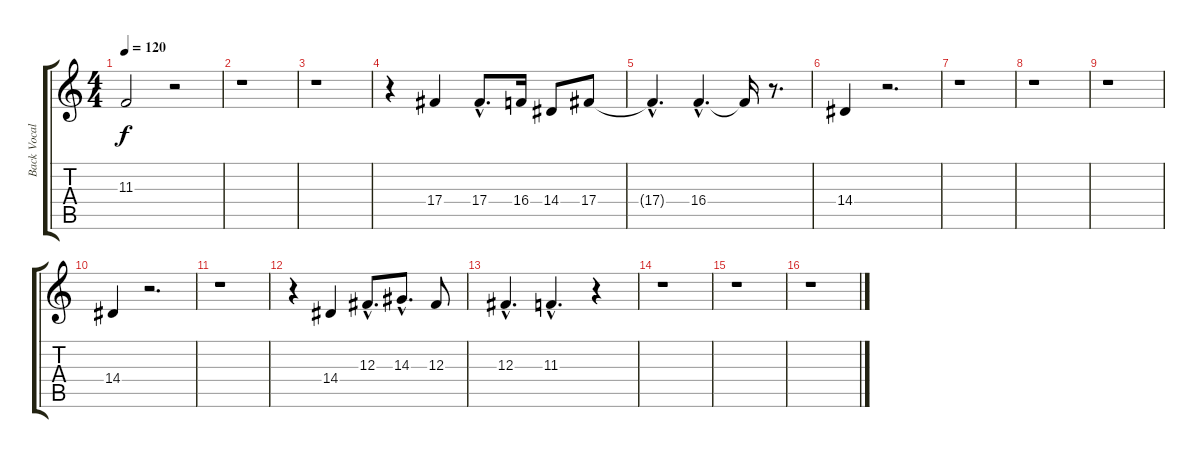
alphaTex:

\track ("Back Vocal" "Back Vocal") {instrument viola}
\staff {score tabs}
\tuning (Eb4 Bb3 Gb3 Db3 Ab2 Eb2) {hide}
\ts (4 4)
\tempo 120
\clef g2
\ks c
11.3.2{dy f} r.2 |
r.1 |
r.1 |
r.4 17.4.4 17.4{hac}.8{d} 16.4.16 14.4.8 17.4.8 |
17.4{hac t}.4{d} 16.4{hac}.4{d} 16.4{t}.16 r.8{d} |
14.4.4 r.2{d} |
r.1 |
r.1 |
r.1 |
14.4.4 r.2{d} |
r.1 |
r.4 14.4.4 12.3{hac}.8{d} 14.3{hac}.8{d} 12.3.8 |
12.3{hac}.4{d} 11.3{hac}.4{d} r.4 |
r.1 |
r.1 |
r.1
